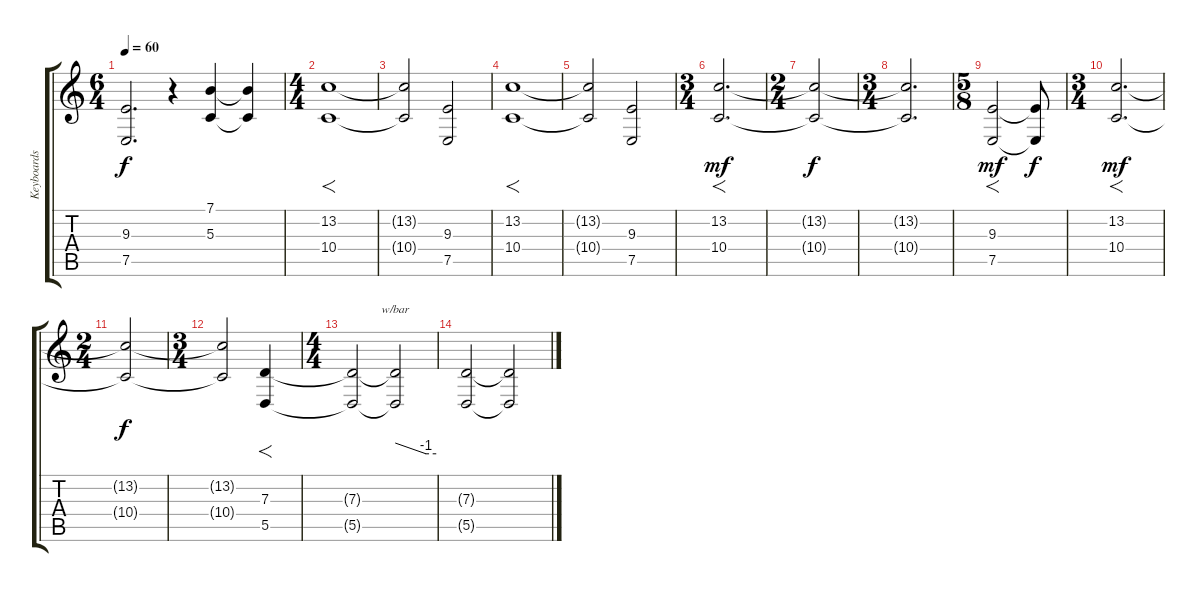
\track ("Keyboards" "Keyboards") {instrument choiraahs}
\staff {score tabs}
\tuning (E4 B3 G3 D3 A2 E2) {hide}
\ts (6 4)
\tempo 60
\clef g2
\ks c
(9.3{t} 7.5{t}).2{d dy f} r.4{instrument seashore} (7.1 5.3).4 (7.1{t} 5.3{t}).4 |
\ts (4 4)
(13.2 10.4).1{f instrument choiraahs} |
(13.2{t} 10.4{t}).2 (9.3 7.5).2 |
(13.2 10.4).1{f} |
(13.2{t} 10.4{t}).2 (9.3 7.5).2 |
\ts (3 4)
(13.2 10.4).2{f d dy mf} |
\ts (2 4)
(13.2{t} 10.4{t}).2{dy f} |
\ts (3 4)
(13.2{t} 10.4{t}).2{d} |
\ts (5 8)
(9.3 7.5).2{f dy mf} (9.3{t} 7.5{t}).8{dy f} |
\ts (3 4)
(13.2 10.4).2{f d dy mf} |
\ts (2 4)
(13.2{t} 10.4{t}).2{dy f} |
\ts (3 4)
(13.2{t} 10.4{t}).2 (7.3 5.5).4{f} |
\ts (4 4)
(7.3{t} 5.5{t}).2 (7.3{t} 5.5{t}).2{tbe (custom default 0 0 45 -4 60 -4)} |
(7.3{t} 5.5{t}).2 (7.3{t} 5.5{t}).2
